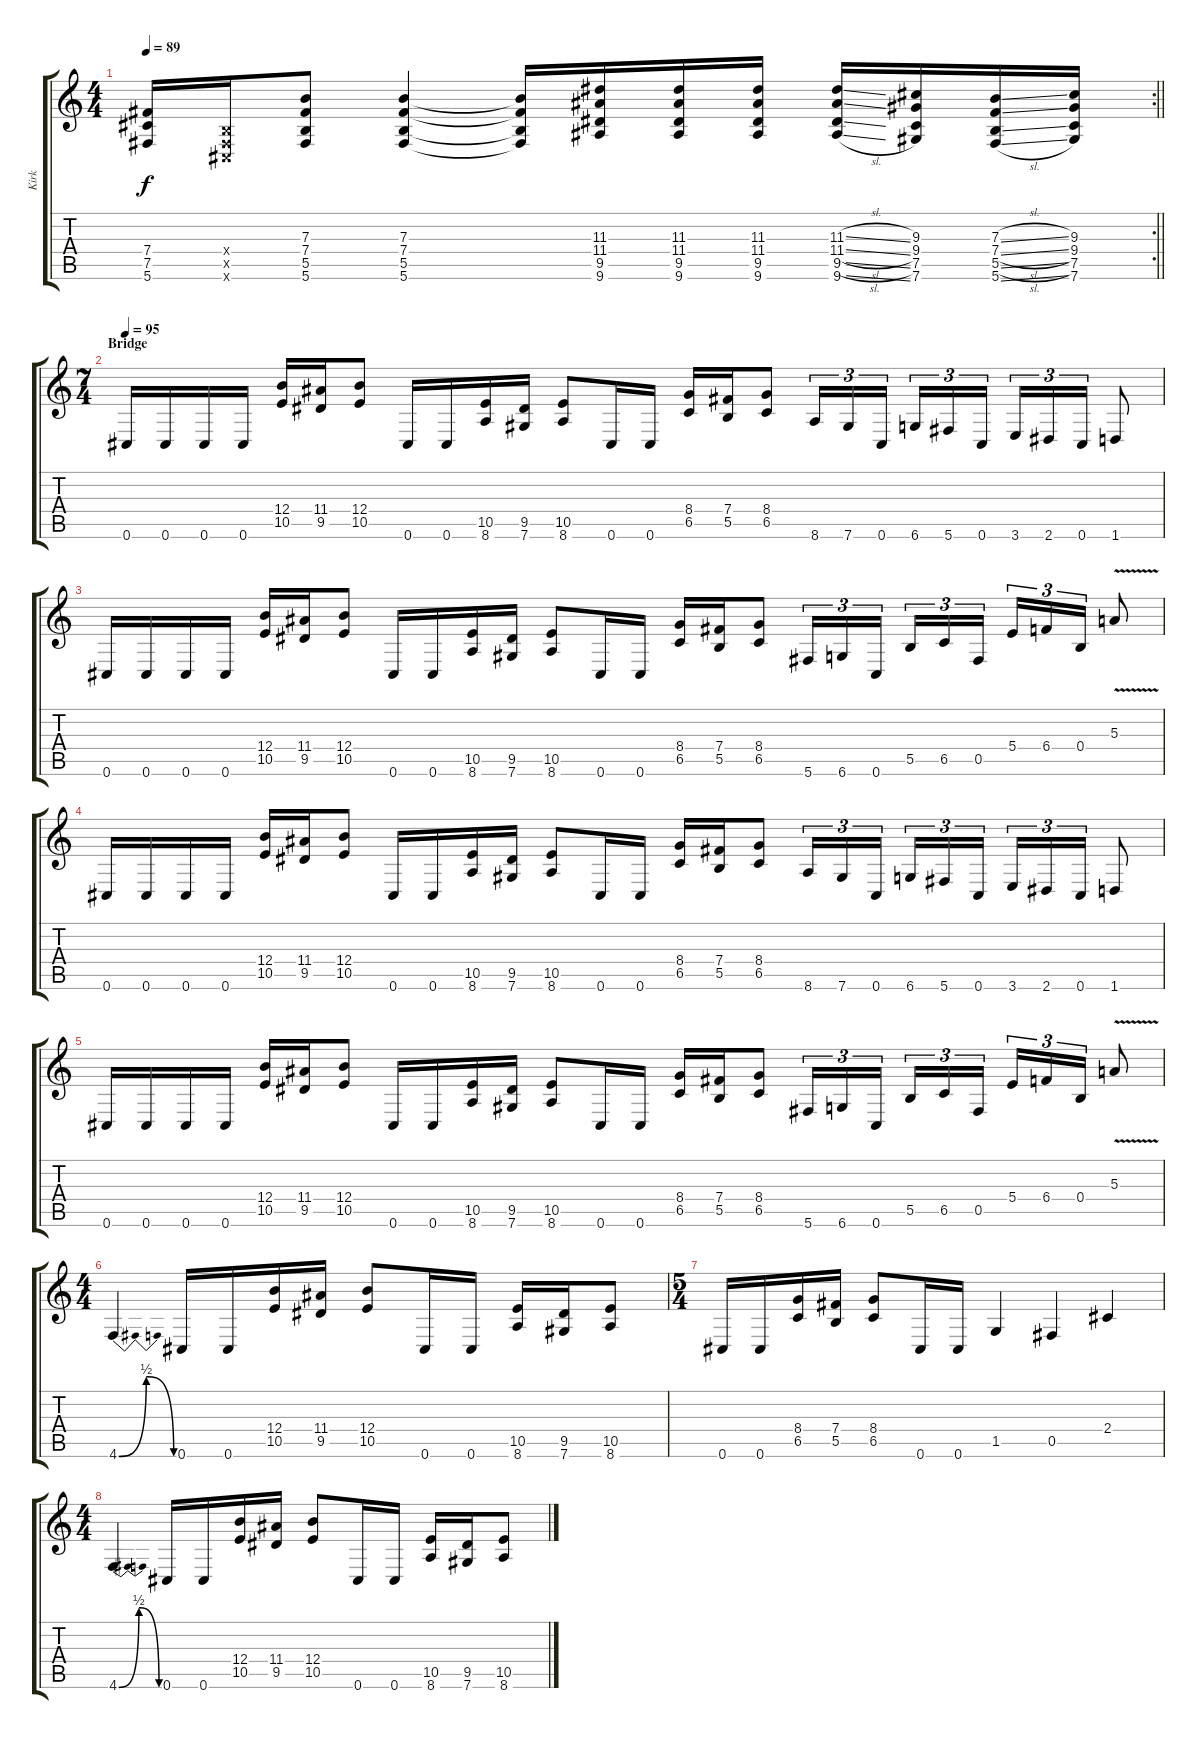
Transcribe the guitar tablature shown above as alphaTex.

\track ("Kirk" "Kirk") {instrument distortionguitar}
\staff {score tabs}
\tuning (Db4 Ab3 E3 B2 Gb2 Db2) {hide}
\rc 2
\ts (4 4)
\tempo 89
\clef g2
\barLineRight lightlight
\ks c
(7.4{t} 7.5{t} 5.6{t}).16{dy f} (0.4{x} 0.5{x} 0.6{x}).16 (7.3 7.4 5.5 5.6).8 (7.3 7.4 5.5 5.6).4 (7.3{t} 7.4{t} 5.5{t} 5.6{t}).16 (11.3 11.4 9.5 9.6).16 (11.3 11.4 9.5 9.6).16 (11.3 11.4 9.5 9.6).16 (11.3{sl} 11.4{sl} 9.5{sl} 9.6{sl}).16 (9.3 9.4 7.5 7.6).16 (7.3{sl} 7.4{sl} 5.5{sl} 5.6{sl}).16 (9.3 9.4 7.5 7.6).16 |
\ts (7 4)
\section ("" "Bridge")
\tempo 95
0.6.16 0.6.16 0.6.16 0.6.16 (12.4 10.5).16 (11.4 9.5).16 (12.4 10.5).8 0.6.16 0.6.16 (10.5 8.6).16 (9.5 7.6).16 (10.5 8.6).8 0.6.16 0.6.16 (8.4 6.5).16 (7.4 5.5).16 (8.4 6.5).8 8.6.16{tu (3 2)} 7.6.16{tu (3 2)} 0.6.16{tu (3 2) beam splitsecondary} 6.6.16{tu (3 2)} 5.6.16{tu (3 2)} 0.6.16{tu (3 2)} 3.6.16{tu (3 2)} 2.6.16{tu (3 2)} 0.6.16{tu (3 2)} 1.6.8 |
0.6.16 0.6.16 0.6.16 0.6.16 (12.4 10.5).16 (11.4 9.5).16 (12.4 10.5).8 0.6.16 0.6.16 (10.5 8.6).16 (9.5 7.6).16 (10.5 8.6).8 0.6.16 0.6.16 (8.4 6.5).16 (7.4 5.5).16 (8.4 6.5).8 5.6.16{tu (3 2)} 6.6.16{tu (3 2)} 0.6.16{tu (3 2) beam splitsecondary} 5.5.16{tu (3 2)} 6.5.16{tu (3 2)} 0.5.16{tu (3 2)} 5.4.16{tu (3 2)} 6.4.16{tu (3 2)} 0.4.16{tu (3 2)} 5.3{v}.8 |
0.6.16 0.6.16 0.6.16 0.6.16 (12.4 10.5).16 (11.4 9.5).16 (12.4 10.5).8 0.6.16 0.6.16 (10.5 8.6).16 (9.5 7.6).16 (10.5 8.6).8 0.6.16 0.6.16 (8.4 6.5).16 (7.4 5.5).16 (8.4 6.5).8 8.6.16{tu (3 2)} 7.6.16{tu (3 2)} 0.6.16{tu (3 2) beam splitsecondary} 6.6.16{tu (3 2)} 5.6.16{tu (3 2)} 0.6.16{tu (3 2)} 3.6.16{tu (3 2)} 2.6.16{tu (3 2)} 0.6.16{tu (3 2)} 1.6.8 |
0.6.16 0.6.16 0.6.16 0.6.16 (12.4 10.5).16 (11.4 9.5).16 (12.4 10.5).8 0.6.16 0.6.16 (10.5 8.6).16 (9.5 7.6).16 (10.5 8.6).8 0.6.16 0.6.16 (8.4 6.5).16 (7.4 5.5).16 (8.4 6.5).8 5.6.16{tu (3 2)} 6.6.16{tu (3 2)} 0.6.16{tu (3 2) beam splitsecondary} 5.5.16{tu (3 2)} 6.5.16{tu (3 2)} 0.5.16{tu (3 2)} 5.4.16{tu (3 2)} 6.4.16{tu (3 2)} 0.4.16{tu (3 2)} 5.3{v}.8 |
\ts (4 4)
4.6{be (bendrelease 0 0 10 2 35 2 60 0)}.4 0.6.16 0.6.16 (12.4 10.5).16 (11.4 9.5).16 (12.4 10.5).8 0.6.16 0.6.16 (10.5 8.6).16 (9.5 7.6).16 (10.5 8.6).8 |
\ts (5 4)
0.6.16 0.6.16 (8.4 6.5).16 (7.4 5.5).16 (8.4 6.5).8 0.6.16 0.6.16 1.5.4 0.5.4 2.4.4 |
\ts (4 4)
4.6{be (bendrelease 0 0 10 2 35 2 60 0)}.4 0.6.16 0.6.16 (12.4 10.5).16 (11.4 9.5).16 (12.4 10.5).8 0.6.16 0.6.16 (10.5 8.6).16 (9.5 7.6).16 (10.5 8.6).8
